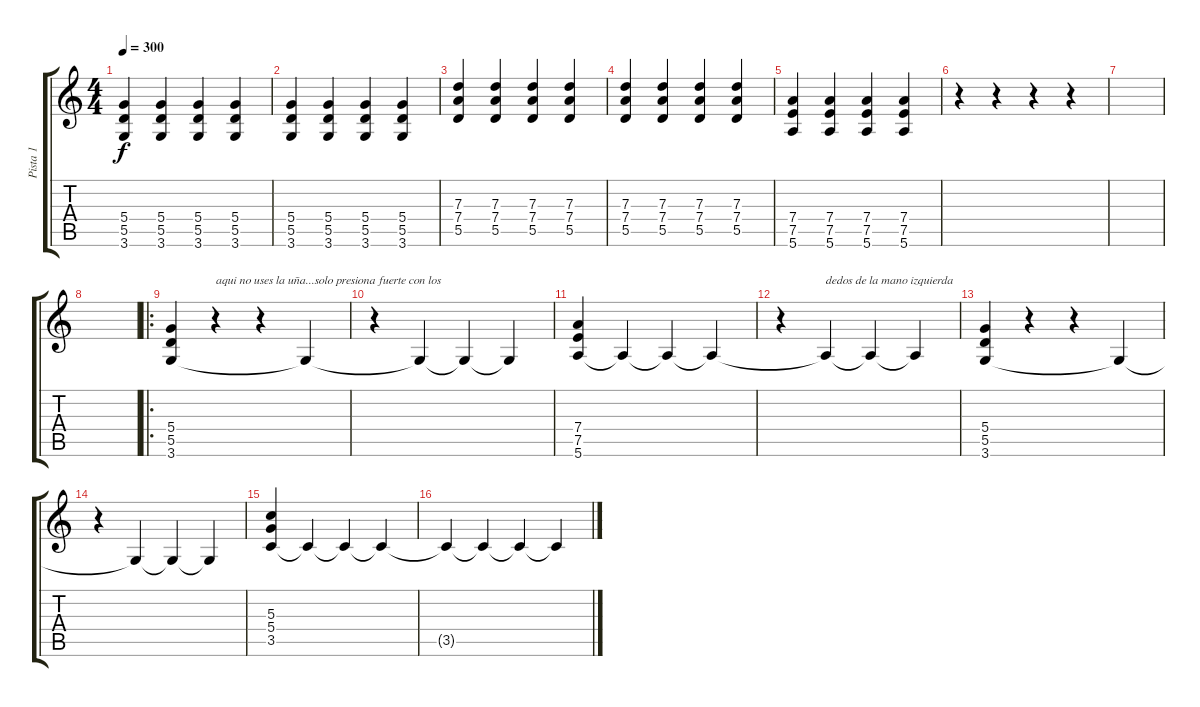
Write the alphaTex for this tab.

\track ("Pista 1" "Pista 1") {instrument distortionguitar}
\staff {score tabs}
\tuning (E4 B3 G3 D3 A2 E2) {hide}
\ts (4 4)
\tempo 300
\clef g2
\ks c
(5.4 5.5 3.6).4{dy f} (5.4 5.5 3.6).4 (5.4 5.5 3.6).4 (5.4 5.5 3.6).4 |
(5.4 5.5 3.6).4 (5.4 5.5 3.6).4 (5.4 5.5 3.6).4 (5.4 5.5 3.6).4 |
(7.3 7.4 5.5).4 (7.3 7.4 5.5).4 (7.3 7.4 5.5).4 (7.3 7.4 5.5).4 |
(7.3 7.4 5.5).4 (7.3 7.4 5.5).4 (7.3 7.4 5.5).4 (7.3 7.4 5.5).4 |
(7.4 7.5 5.6).4 (7.4 7.5 5.6).4 (7.4 7.5 5.6).4 (7.4 7.5 5.6).4 |
r.4 r.4 r.4 r.4 |
|
|
\ro
(5.4 5.5 3.6).4 r.4{txt "aqui no uses la uña...solo presiona fuerte con los"} r.4 3.6{t}.4 |
r.4 3.6{t}.4 3.6{t}.4 3.6{t}.4 |
(7.4 7.5 5.6).4 5.6{t}.4 5.6{t}.4 5.6{t}.4 |
r.4 5.6{t}.4{txt "dedos de la mano izquierda"} 5.6{t}.4 5.6{t}.4 |
(5.4 5.5 3.6).4 r.4 r.4 3.6{t}.4 |
r.4 3.6{t}.4 3.6{t}.4 3.6{t}.4 |
(5.3 5.4 3.5).4 3.5{t}.4 3.5{t}.4 3.5{t}.4 |
3.5{t}.4 3.5{t}.4 3.5{t}.4 3.5{t}.4
